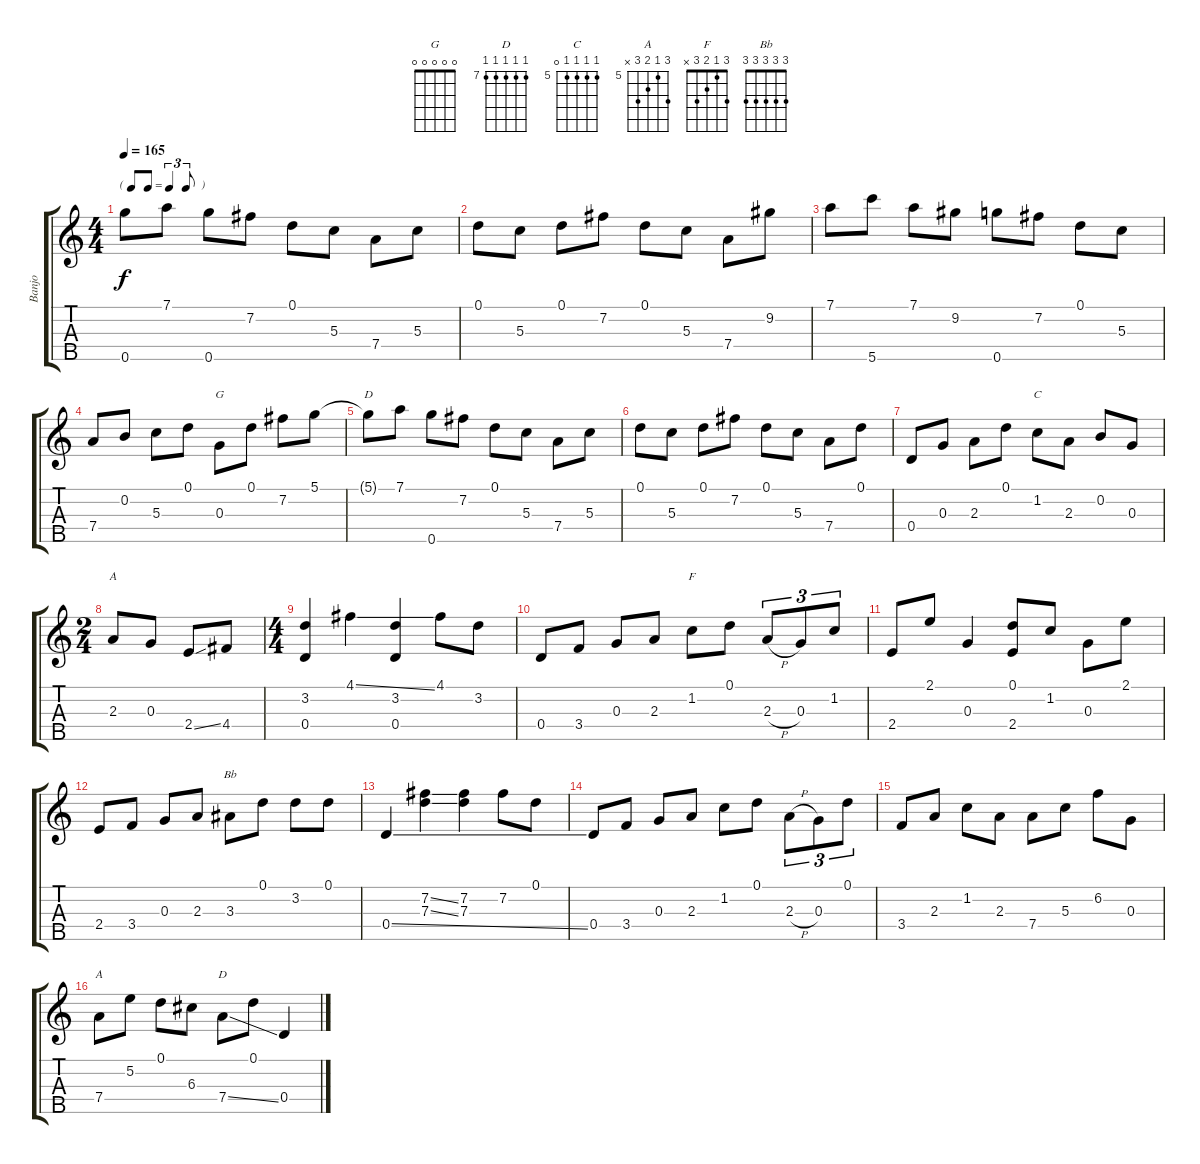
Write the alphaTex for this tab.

\track ("Banjo" "Banjo") {instrument banjo}
\staff {score tabs}
\tuning (D4 B3 G3 D3 G4) {hide}
\displaytranspose 12
\chord ("G" 0 0 0 0 0)
\chord ("D" 4 3 2 0 x)
\chord ("C" 5 5 5 5 0) {firstfret 5}
\chord ("A" 2 2 2 2 2)
\chord ("F" 3 1 2 3 x)
\chord ("Bb" 3 3 3 3 3)
\chord ("A" 7 5 6 7 x) {firstfret 5}
\chord ("D" 7 7 7 7 7) {firstfret 7}
\ts (4 4)
\tf triplet8th
\tempo 165
\clef g2
\ks c
0.5{t}.8{dy f} 7.1.8 0.5.8 7.2.8 0.1.8 5.3.8 7.4.8 5.3.8 |
0.1.8 5.3.8 0.1.8 7.2.8 0.1.8 5.3.8 7.4.8 9.2.8 |
7.1.8 5.5.8 7.1.8 9.2.8 0.5.8 7.2.8 0.1.8 5.3.8 |
7.4.8 0.2.8 5.3.8 0.1.8 0.3.8{ch "G"} 0.1.8 7.2.8 5.1.8 |
5.1{t}.8{ch "D"} 7.1.8 0.5.8 7.2.8 0.1.8 5.3.8 7.4.8 5.3.8 |
0.1.8 5.3.8 0.1.8 7.2.8 0.1.8 5.3.8 7.4.8 0.1.8 |
0.4.8 0.3.8 2.3.8 0.1.8 1.2.8{ch "C"} 2.3.8 0.2.8 0.3.8 |
\ts (2 4)
2.3.8{ch "A"} 0.3.8 2.4{ss}.8 4.4.8 |
\ts (4 4)
(3.2 0.4).4 4.1{ss}.4 (3.2 0.4).4 4.1.8 3.2.8 |
0.4.8 3.4.8 0.3.8 2.3.8 1.2.8{ch "F"} 0.1.8 2.3{h}.8{tu (3 2)} 0.3.8{tu (3 2)} 1.2.8{tu (3 2)} |
2.4.8 2.1.8 0.3.4 (0.1 2.4).8 1.2.8 0.3.8 2.1.8 |
2.4.8 3.4.8 0.3.8 2.3.8 3.3.8{ch "Bb"} 0.1.8 3.2.8 0.1.8 |
0.4{ss}.4 (7.2{ss} 7.3{ss}).4 (7.2 7.3).4 7.2.8 0.1.8 |
0.4.8 3.4.8 0.3.8 2.3.8 1.2.8 0.1.8 2.3{h}.8{tu (3 2)} 0.3.8{tu (3 2)} 0.1.8{tu (3 2)} |
3.4.8 2.3.8 1.2.8 2.3.8 7.4.8 5.3.8 6.2.8 0.3.8 |
7.4.8{ch "A"} 5.2.8 0.1.8 6.3.8 7.4{ss}.8{ch "D"} 0.1.8 0.4{ss}.4
